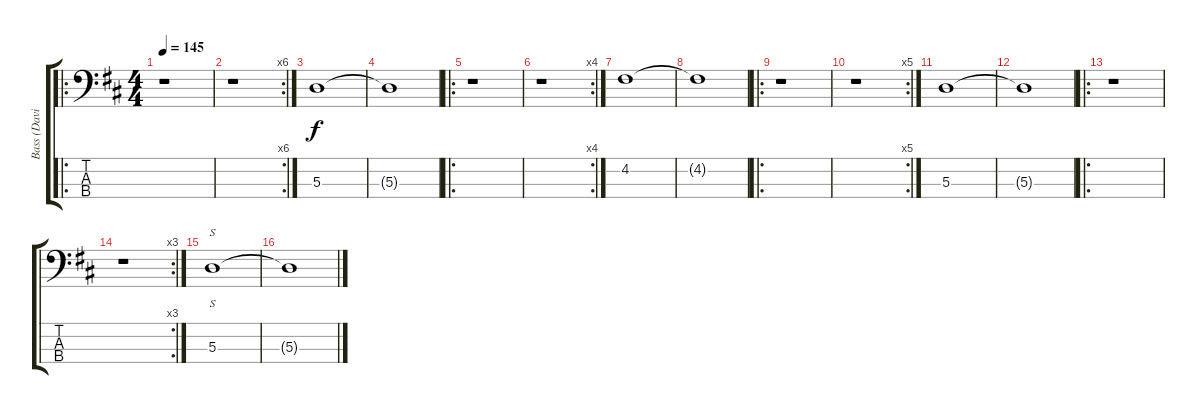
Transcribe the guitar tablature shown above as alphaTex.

\track ("Bass (David Jay)" "Bass (Davi") {instrument electricbassfinger}
\staff {score tabs}
\tuning (G2 D2 A1 E1) {hide}
\ro
\ts (4 4)
\tempo 145
\clef f4
\ks d
r.1{dy f} |
\rc 6
r.1 |
5.3.1 |
5.3{t}.1 |
\ro
r.1 |
\rc 4
r.1 |
4.2.1 |
4.2{t}.1 |
\ro
r.1 |
\rc 5
r.1 |
5.3.1 |
5.3{t}.1 |
\ro
r.1 |
\rc 3
r.1 |
5.3.1{s} |
5.3{t}.1
